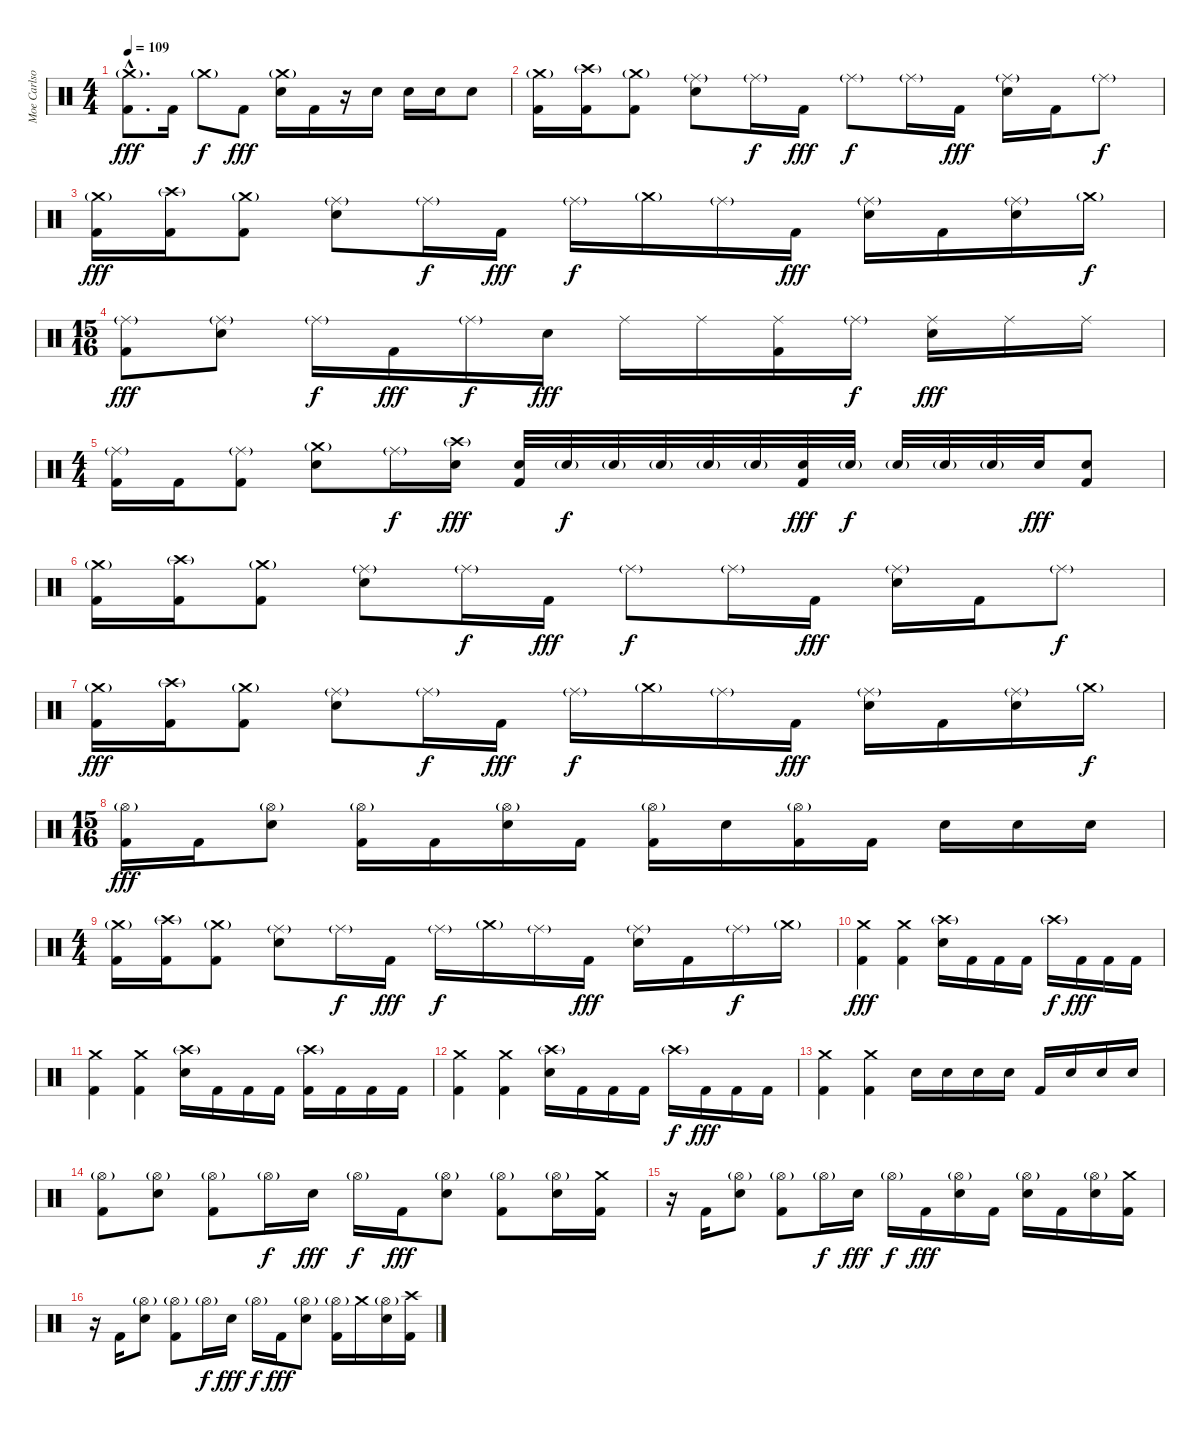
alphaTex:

\track ("Moe Carlson" "Moe Carlso") {instrument percussion}
\staff {score}
\articulation defaults
\ts (4 4)
\tempo 109
\clef neutral
\ks c
("Crash medium (hit)"{g hac} "Kick (hit) 2"{hac}).8{d dy fff} "Kick (hit) 2".16 "Crash medium (hit)"{g}.8{dy f} "Kick (hit) 2".8{dy fff} ("Crash medium (hit)"{g} "Electric Snare (hit)").16 "Kick (hit) 2".16 r.16 "Electric Snare (hit)".16 "Electric Snare (hit)".16 "Electric Snare (hit)".16 "Electric Snare (hit)".8 |
("Crash medium (hit)"{g} "Kick (hit) 2").16 ("Crash high (hit)"{g} "Kick (hit) 2").16 ("Crash medium (hit)"{g} "Kick (hit) 2").8 ("Ride (middle)"{g} "Electric Snare (hit)").8 "Ride (middle)"{g}.16{dy f} "Kick (hit) 2".16{dy fff} "Ride (middle)"{g}.8{dy f} "Ride (middle)"{g}.16 "Kick (hit) 2".16{dy fff} ("Ride (middle)"{g} "Electric Snare (hit)").16 "Kick (hit) 2".16 "Ride (middle)"{g}.8{dy f} |
("Crash medium (hit)"{g} "Kick (hit) 2").16{dy fff} ("Crash high (hit)"{g} "Kick (hit) 2").16 ("Crash medium (hit)"{g} "Kick (hit) 2").8 ("Ride (middle)"{g} "Electric Snare (hit)").8 "Ride (middle)"{g}.16{dy f} "Kick (hit) 2".16{dy fff} "Ride (middle)"{g}.16{dy f} "Crash medium (hit)"{g}.16 "Ride (middle)"{g}.16 "Kick (hit) 2".16{dy fff} ("Ride (middle)"{g} "Electric Snare (hit)").16 "Kick (hit) 2".16 ("Ride (middle)"{g} "Electric Snare (hit)").16 "Crash medium (hit)"{g}.16{dy f} |
\ts (15 16)
("Ride (middle)"{g} "Kick (hit) 2").8{dy fff} ("Ride (middle)"{g} "Electric Snare (hit)").8 "Ride (middle)"{g}.16{dy f} "Kick (hit) 2".16{dy fff} "Ride (middle)"{g}.16{dy f} "Electric Snare (hit)".16{dy fff} "Ride (middle)".16 "Ride (middle)".16 ("Ride (middle)" "Kick (hit) 2").16 "Ride (middle)"{g}.16{dy f} ("Ride (middle)" "Electric Snare (hit)").16{dy fff} "Ride (middle)".16 "Ride (middle)".16 |
\ts (4 4)
("Ride (middle)"{g} "Kick (hit) 2").16 "Kick (hit) 2".16 ("Ride (middle)"{g} "Kick (hit) 2").8 ("Crash medium (hit)"{g} "Electric Snare (hit)").8 "Ride (middle)"{g}.16{dy f} ("Crash high (hit)"{g} "Electric Snare (hit)").16{dy fff} ("Electric Snare (hit)" "Kick (hit) 2").32 "Electric Snare (hit)"{g}.32{dy f} "Electric Snare (hit)"{g}.32 "Electric Snare (hit)"{g}.32 "Electric Snare (hit)"{g}.32 "Electric Snare (hit)"{g}.32 ("Electric Snare (hit)" "Kick (hit) 2").32{dy fff} "Electric Snare (hit)"{g}.32{dy f} "Electric Snare (hit)"{g}.32 "Electric Snare (hit)"{g}.32 "Electric Snare (hit)"{g}.32 "Electric Snare (hit)".32{dy fff} ("Electric Snare (hit)" "Kick (hit) 2").8 |
("Crash medium (hit)"{g} "Kick (hit) 2").16 ("Crash high (hit)"{g} "Kick (hit) 2").16 ("Crash medium (hit)"{g} "Kick (hit) 2").8 ("Ride (middle)"{g} "Electric Snare (hit)").8 "Ride (middle)"{g}.16{dy f} "Kick (hit) 2".16{dy fff} "Ride (middle)"{g}.8{dy f} "Ride (middle)"{g}.16 "Kick (hit) 2".16{dy fff} ("Ride (middle)"{g} "Electric Snare (hit)").16 "Kick (hit) 2".16 "Ride (middle)"{g}.8{dy f} |
("Crash medium (hit)"{g} "Kick (hit) 2").16{dy fff} ("Crash high (hit)"{g} "Kick (hit) 2").16 ("Crash medium (hit)"{g} "Kick (hit) 2").8 ("Ride (middle)"{g} "Electric Snare (hit)").8 "Ride (middle)"{g}.16{dy f} "Kick (hit) 2".16{dy fff} "Ride (middle)"{g}.16{dy f} "Crash medium (hit)"{g}.16 "Ride (middle)"{g}.16 "Kick (hit) 2".16{dy fff} ("Ride (middle)"{g} "Electric Snare (hit)").16 "Kick (hit) 2".16 ("Ride (middle)"{g} "Electric Snare (hit)").16 "Crash medium (hit)"{g}.16{dy f} |
\ts (15 16)
("Hi-Hat (open)"{g} "Kick (hit) 2").16{dy fff} "Kick (hit) 2".16 ("Hi-Hat (open)"{g} "Electric Snare (hit)").8 ("Hi-Hat (open)"{g} "Kick (hit) 2").16 "Kick (hit) 2".16 ("Hi-Hat (open)"{g} "Electric Snare (hit)").16 "Kick (hit) 2".16 ("Hi-Hat (open)"{g} "Kick (hit) 2").16 "Electric Snare (hit)".16 ("Hi-Hat (open)"{g} "Kick (hit) 2").16 "Kick (hit) 2".16 "Electric Snare (hit)".16 "Electric Snare (hit)".16 "Electric Snare (hit)".16 |
\ts (4 4)
("Crash medium (hit)"{g} "Kick (hit) 2").16 ("Crash high (hit)"{g} "Kick (hit) 2").16 ("Crash medium (hit)"{g} "Kick (hit) 2").8 ("Ride (middle)"{g} "Electric Snare (hit)").8 "Ride (middle)"{g}.16{dy f} "Kick (hit) 2".16{dy fff} "Ride (middle)"{g}.16{dy f} "Crash medium (hit)"{g}.16 "Ride (middle)"{g}.16 "Kick (hit) 2".16{dy fff} ("Ride (middle)"{g} "Electric Snare (hit)").16 "Kick (hit) 2".16 "Ride (middle)"{g}.16{dy f} "Crash medium (hit)"{g}.16 |
("Crash medium (hit)" "Kick (hit) 2").4{dy fff} ("Crash medium (hit)" "Kick (hit) 2").4 ("Crash high (hit)"{g} "Electric Snare (hit)").16 "Kick (hit) 2".16 "Kick (hit) 2".16 "Kick (hit) 2".16 "Crash high (hit)"{g}.16{dy f} "Kick (hit) 2".16{dy fff} "Kick (hit) 2".16 "Kick (hit) 2".16 |
("Crash medium (hit)" "Kick (hit) 2").4 ("Crash medium (hit)" "Kick (hit) 2").4 ("Crash high (hit)"{g} "Electric Snare (hit)").16 "Kick (hit) 2".16 "Kick (hit) 2".16 "Kick (hit) 2".16 ("Crash high (hit)"{g} "Kick (hit) 2").16 "Kick (hit) 2".16 "Kick (hit) 2".16 "Kick (hit) 2".16 |
("Crash medium (hit)" "Kick (hit) 2").4 ("Crash medium (hit)" "Kick (hit) 2").4 ("Crash high (hit)"{g} "Electric Snare (hit)").16 "Kick (hit) 2".16 "Kick (hit) 2".16 "Kick (hit) 2".16 "Crash high (hit)"{g}.16{dy f} "Kick (hit) 2".16{dy fff} "Kick (hit) 2".16 "Kick (hit) 2".16 |
("Crash medium (hit)" "Kick (hit) 2").4 ("Crash medium (hit)" "Kick (hit) 2").4 "Electric Snare (hit)".16 "Electric Snare (hit)".16 "Electric Snare (hit)".16 "Electric Snare (hit)".16 "Kick (hit) 2".16 "Electric Snare (hit)".16 "Electric Snare (hit)".16 "Electric Snare (hit)".16 |
("Hi-Hat (open)"{g} "Kick (hit) 2").8 ("Hi-Hat (open)"{g} "Electric Snare (hit)").8 ("Hi-Hat (open)"{g} "Kick (hit) 2").8 "Hi-Hat (open)"{g}.16{dy f} "Electric Snare (hit)".16{dy fff} "Hi-Hat (open)"{g}.16{dy f} "Kick (hit) 2".16{dy fff} ("Hi-Hat (open)"{g} "Electric Snare (hit)").8 ("Hi-Hat (open)"{g} "Kick (hit) 2").8 ("Hi-Hat (open)"{g} "Electric Snare (hit)").16 ("Crash medium (hit)" "Kick (hit) 2").16 |
r.16 "Kick (hit) 2".16 ("Hi-Hat (open)"{g} "Electric Snare (hit)").8 ("Hi-Hat (open)"{g} "Kick (hit) 2").8 "Hi-Hat (open)"{g}.16{dy f} "Electric Snare (hit)".16{dy fff} "Hi-Hat (open)"{g}.16{dy f} "Kick (hit) 2".16{dy fff} ("Hi-Hat (open)"{g} "Electric Snare (hit)").16 "Kick (hit) 2".16 ("Hi-Hat (open)"{g} "Electric Snare (hit)").16 "Kick (hit) 2".16 ("Hi-Hat (open)"{g} "Electric Snare (hit)").16 ("Crash medium (hit)" "Kick (hit) 2").16 |
r.16 "Kick (hit) 2".16 ("Hi-Hat (open)"{g} "Electric Snare (hit)").8 ("Hi-Hat (open)"{g} "Kick (hit) 2").8 "Hi-Hat (open)"{g}.16{dy f} "Electric Snare (hit)".16{dy fff} "Hi-Hat (open)"{g}.16{dy f} "Kick (hit) 2".16{dy fff} ("Hi-Hat (open)"{g} "Electric Snare (hit)").8 ("Hi-Hat (open)"{g} "Kick (hit) 2").16 "Crash medium (hit)".16 ("Hi-Hat (open)"{g} "Electric Snare (hit)").16 ("Crash high (hit)" "Kick (hit) 2").16
